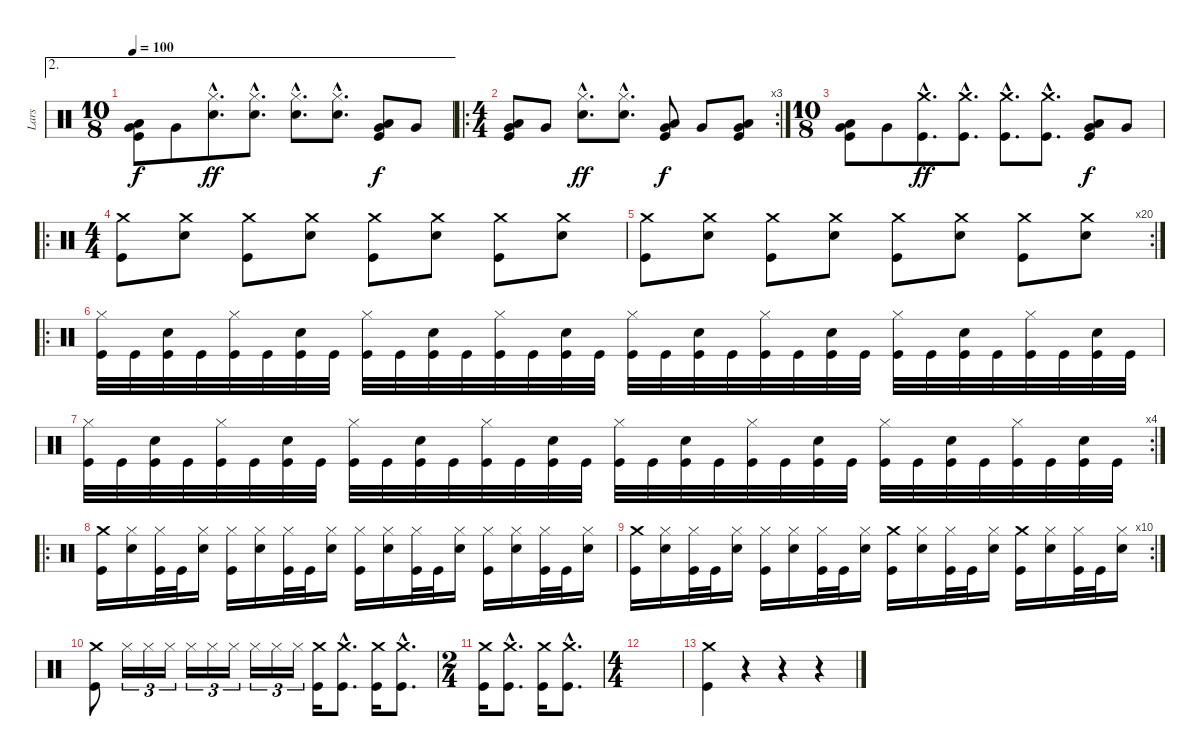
\track ("Lars" "Lars") {instrument percussion}
\staff {score}
\articulation defaults
\ae 2
\ts (10 8)
\tempo 100
\clef neutral
\ks c
("Low Floor Tom (hit)" "Very Low Tom (hit)" "Kick (hit)").8{dy f} "Very Low Tom (hit)".8 ("Hi-Hat (closed)"{hac} "Snare (hit) 2"{hac}).8{d dy ff} ("Hi-Hat (closed)"{hac} "Snare (hit) 2"{hac}).8{d} ("Hi-Hat (closed)"{hac} "Snare (hit) 2"{hac}).8{d} ("Hi-Hat (closed)"{hac} "Snare (hit) 2"{hac}).8{d} ("Low Floor Tom (hit)" "Very Low Tom (hit)" "Kick (hit)").8{dy f} "Very Low Tom (hit)".8 |
\ro
\rc 3
\ts (4 4)
("Low Floor Tom (hit)" "Very Low Tom (hit)" "Kick (hit)").8 "Very Low Tom (hit)".8 ("Hi-Hat (closed)"{hac} "Snare (hit) 2"{hac}).8{d dy ff} ("Hi-Hat (closed)"{hac} "Snare (hit) 2"{hac}).8{d} ("Low Floor Tom (hit)" "Very Low Tom (hit)" "Kick (hit)").8{dy f} "Very Low Tom (hit)".8 ("Low Floor Tom (hit)" "Very Low Tom (hit)" "Kick (hit)").8 |
\ts (10 8)
("Low Floor Tom (hit)" "Very Low Tom (hit)" "Kick (hit)").8 "Very Low Tom (hit)".8 ("Crash medium (hit)"{hac} "Kick (hit)"{hac}).8{d dy ff} ("Crash medium (hit)"{hac} "Kick (hit)"{hac}).8{d} ("Crash medium (hit)"{hac} "Kick (hit)"{hac}).8{d} ("Crash medium (hit)"{hac} "Kick (hit)"{hac}).8{d} ("Low Floor Tom (hit)" "Very Low Tom (hit)" "Kick (hit)").8{dy f} "Very Low Tom (hit)".8 |
\ro
\ts (4 4)
("Crash medium (hit)" "Kick (hit)").8 ("Crash medium (hit)" "Snare (hit) 2").8 ("Crash medium (hit)" "Kick (hit)").8 ("Crash medium (hit)" "Snare (hit) 2").8 ("Crash medium (hit)" "Kick (hit)").8 ("Crash medium (hit)" "Snare (hit) 2").8 ("Crash medium (hit)" "Kick (hit)").8 ("Crash medium (hit)" "Snare (hit) 2").8 |
\rc 20
("Crash medium (hit)" "Kick (hit)").8 ("Crash medium (hit)" "Snare (hit) 2").8 ("Crash medium (hit)" "Kick (hit)").8 ("Crash medium (hit)" "Snare (hit) 2").8 ("Crash medium (hit)" "Kick (hit)").8 ("Crash medium (hit)" "Snare (hit) 2").8 ("Crash medium (hit)" "Kick (hit)").8 ("Crash medium (hit)" "Snare (hit) 2").8 |
\ro
("Hi-Hat (closed)" "Kick (hit)").32 "Kick (hit)".32 ("Snare (hit) 2" "Kick (hit)").32 "Kick (hit)".32 ("Hi-Hat (closed)" "Kick (hit)").32 "Kick (hit)".32 ("Snare (hit) 2" "Kick (hit)").32 "Kick (hit)".32 ("Hi-Hat (closed)" "Kick (hit)").32 "Kick (hit)".32 ("Snare (hit) 2" "Kick (hit)").32 "Kick (hit)".32 ("Hi-Hat (closed)" "Kick (hit)").32 "Kick (hit)".32 ("Snare (hit) 2" "Kick (hit)").32 "Kick (hit)".32 ("Hi-Hat (closed)" "Kick (hit)").32 "Kick (hit)".32 ("Snare (hit) 2" "Kick (hit)").32 "Kick (hit)".32 ("Hi-Hat (closed)" "Kick (hit)").32 "Kick (hit)".32 ("Snare (hit) 2" "Kick (hit)").32 "Kick (hit)".32 ("Hi-Hat (closed)" "Kick (hit)").32 "Kick (hit)".32 ("Snare (hit) 2" "Kick (hit)").32 "Kick (hit)".32 ("Hi-Hat (closed)" "Kick (hit)").32 "Kick (hit)".32 ("Snare (hit) 2" "Kick (hit)").32 "Kick (hit)".32 |
\rc 4
("Hi-Hat (closed)" "Kick (hit)").32 "Kick (hit)".32 ("Snare (hit) 2" "Kick (hit)").32 "Kick (hit)".32 ("Hi-Hat (closed)" "Kick (hit)").32 "Kick (hit)".32 ("Snare (hit) 2" "Kick (hit)").32 "Kick (hit)".32 ("Hi-Hat (closed)" "Kick (hit)").32 "Kick (hit)".32 ("Snare (hit) 2" "Kick (hit)").32 "Kick (hit)".32 ("Hi-Hat (closed)" "Kick (hit)").32 "Kick (hit)".32 ("Snare (hit) 2" "Kick (hit)").32 "Kick (hit)".32 ("Hi-Hat (closed)" "Kick (hit)").32 "Kick (hit)".32 ("Snare (hit) 2" "Kick (hit)").32 "Kick (hit)".32 ("Hi-Hat (closed)" "Kick (hit)").32 "Kick (hit)".32 ("Snare (hit) 2" "Kick (hit)").32 "Kick (hit)".32 ("Hi-Hat (closed)" "Kick (hit)").32 "Kick (hit)".32 ("Snare (hit) 2" "Kick (hit)").32 "Kick (hit)".32 ("Hi-Hat (closed)" "Kick (hit)").32 "Kick (hit)".32 ("Snare (hit) 2" "Kick (hit)").32 "Kick (hit)".32 |
\ro
("Crash medium (hit)" "Kick (hit)").16 ("Hi-Hat (closed)" "Snare (hit) 2").16 ("Hi-Hat (closed)" "Kick (hit)").32 "Kick (hit)".32 ("Hi-Hat (closed)" "Snare (hit) 2").16 ("Hi-Hat (closed)" "Kick (hit)").16 ("Hi-Hat (closed)" "Snare (hit) 2").16 ("Hi-Hat (closed)" "Kick (hit)").32 "Kick (hit)".32 ("Hi-Hat (closed)" "Snare (hit) 2").16 ("Hi-Hat (closed)" "Kick (hit)").16 ("Hi-Hat (closed)" "Snare (hit) 2").16 ("Hi-Hat (closed)" "Kick (hit)").32 "Kick (hit)".32 ("Hi-Hat (closed)" "Snare (hit) 2").16 ("Hi-Hat (closed)" "Kick (hit)").16 ("Hi-Hat (closed)" "Snare (hit) 2").16 ("Hi-Hat (closed)" "Kick (hit)").32 "Kick (hit)".32 ("Hi-Hat (closed)" "Snare (hit) 2").16 |
\rc 10
("Crash medium (hit)" "Kick (hit)").16 ("Hi-Hat (closed)" "Snare (hit) 2").16 ("Hi-Hat (closed)" "Kick (hit)").32 "Kick (hit)".32 ("Hi-Hat (closed)" "Snare (hit) 2").16 ("Hi-Hat (closed)" "Kick (hit)").16 ("Hi-Hat (closed)" "Snare (hit) 2").16 ("Hi-Hat (closed)" "Kick (hit)").32 "Kick (hit)".32 ("Hi-Hat (closed)" "Snare (hit) 2").16 ("Crash medium (hit)" "Kick (hit)").16 ("Hi-Hat (closed)" "Snare (hit) 2").16 ("Hi-Hat (closed)" "Kick (hit)").32 "Kick (hit)".32 ("Hi-Hat (closed)" "Snare (hit) 2").16 ("Crash medium (hit)" "Kick (hit)").16 ("Hi-Hat (closed)" "Snare (hit) 2").16 ("Hi-Hat (closed)" "Kick (hit)").32 "Kick (hit)".32 ("Hi-Hat (closed)" "Snare (hit) 2").16 |
("Crash medium (hit)" "Kick (hit)").8 "Hi-Hat (closed)".16{tu (3 2)} "Hi-Hat (closed)".16{tu (3 2)} "Hi-Hat (closed)".16{tu (3 2)} "Hi-Hat (closed)".16{tu (3 2)} "Hi-Hat (closed)".16{tu (3 2)} "Hi-Hat (closed)".16{tu (3 2)} "Hi-Hat (closed)".16{tu (3 2)} "Hi-Hat (closed)".16{tu (3 2)} "Hi-Hat (closed)".16{tu (3 2)} ("Crash medium (hit)" "Kick (hit)").16 ("Crash medium (hit)"{hac} "Kick (hit)"{hac}).8{d} ("Crash medium (hit)" "Kick (hit)").16 ("Crash medium (hit)"{hac} "Kick (hit)"{hac}).8{d} |
\ts (2 4)
("Crash medium (hit)" "Kick (hit)").16 ("Crash medium (hit)"{hac} "Kick (hit)"{hac}).8{d} ("Crash medium (hit)" "Kick (hit)").16 ("Crash medium (hit)"{hac} "Kick (hit)"{hac}).8{d} |
\ts (4 4)
|
("Crash medium (hit)" "Kick (hit)").4 r.4 r.4 r.4
